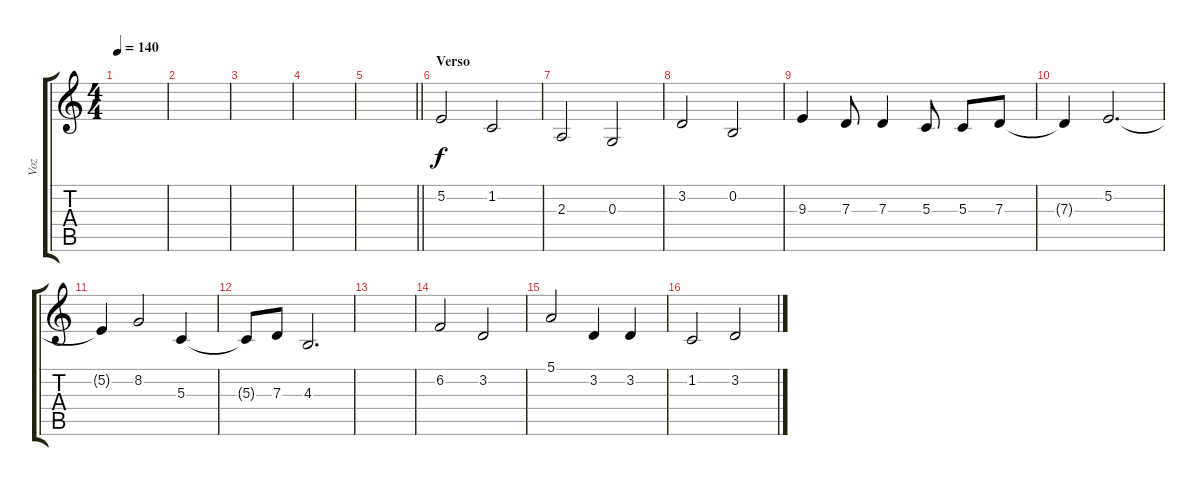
\track ("Voz" "Voz") {instrument acousticgrandpiano}
\staff {score tabs}
\tuning (E4 B3 G3 D3 A2 E2) {hide}
\ts (4 4)
\tempo 140
\clef g2
\ks c
|
|
|
|
\barLineRight lightlight
|
\section ("" "Verso")
5.2.2 1.2.2 |
2.3.2 0.3.2 |
3.2.2 0.2.2 |
9.3.4 7.3.8 7.3.4 5.3.8 5.3.8 7.3.8 |
7.3{t}.4 5.2.2{d} |
5.2{t}.4 8.2.2 5.3.4 |
5.3{t}.8 7.3.8 4.3.2{d} |
|
6.2.2 3.2.2 |
5.1.2 3.2.4 3.2.4 |
1.2.2 3.2.2
